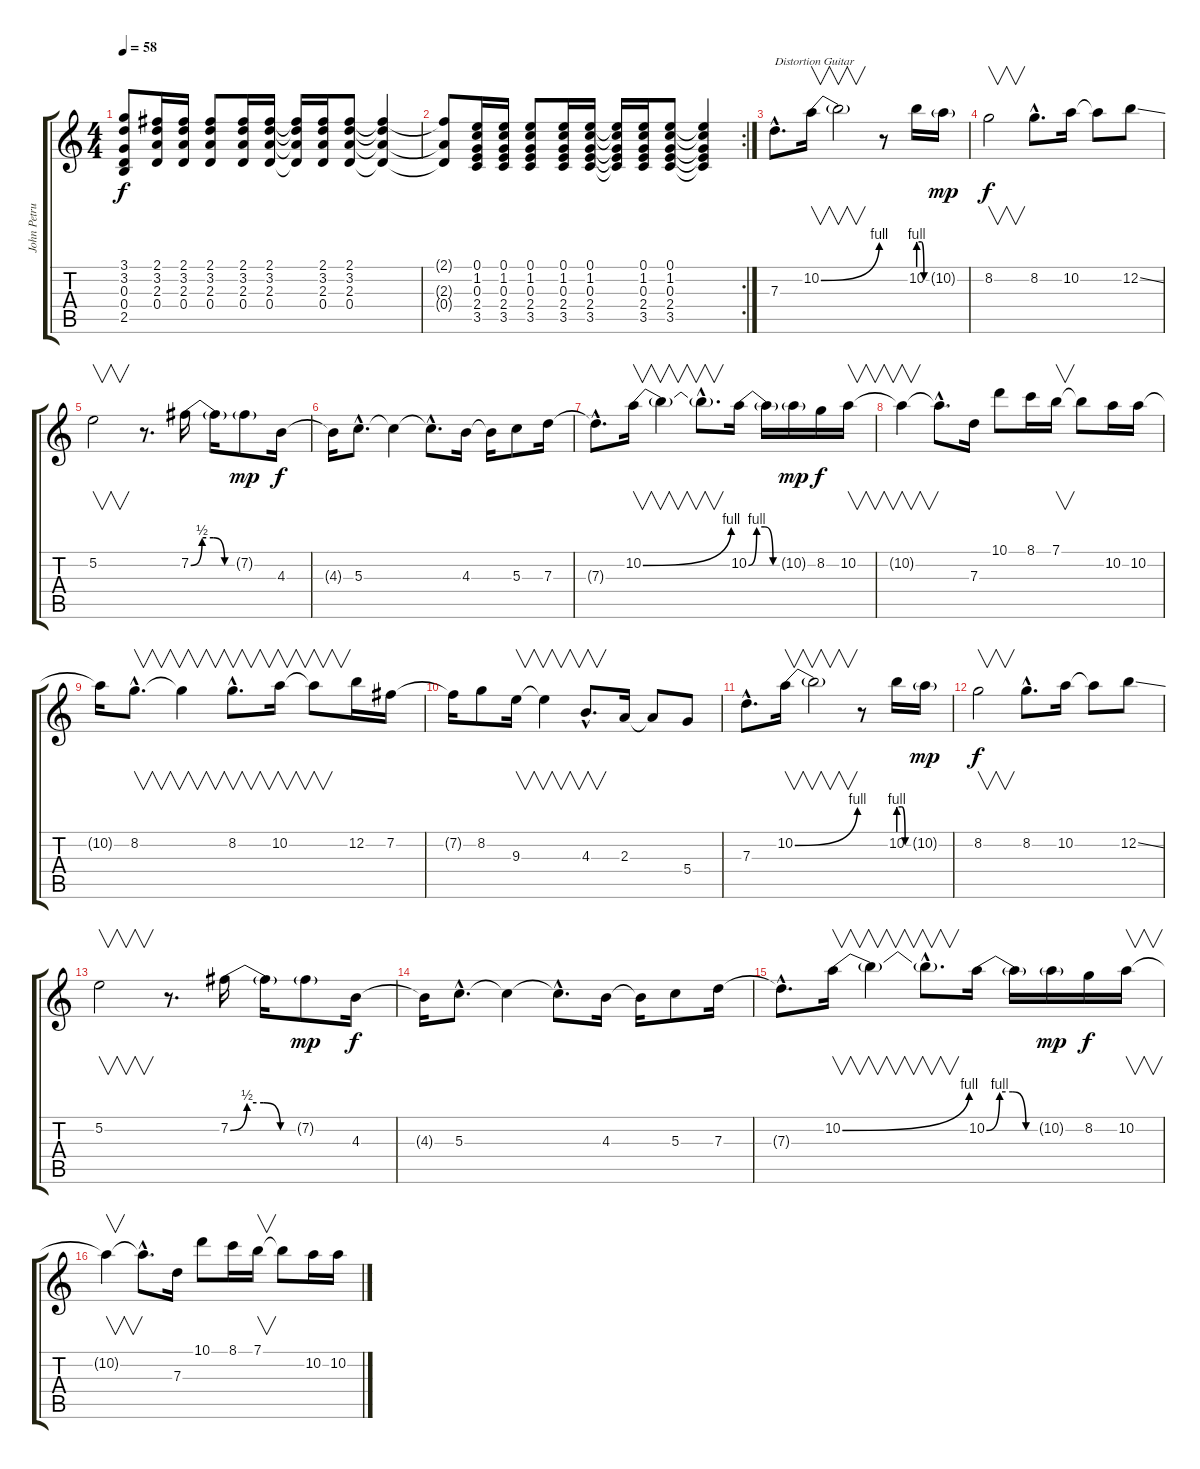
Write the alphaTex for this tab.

\track ("John Petrucci - 6 Strings Guitar" "John Petru") {instrument distortionguitar}
\staff {score tabs}
\tuning (E4 B3 G3 D3 A2 E2) {hide}
\ts (4 4)
\tempo 58
\clef g2
\ks c
(3.1{t} 3.2{t} 0.3{t} 0.4{t} 2.5{t}).8{dy f} (2.1 3.2 2.3 0.4).16 (2.1 3.2 2.3 0.4).16 (2.1 3.2 2.3 0.4).8 (2.1 3.2 2.3 0.4).16 (2.1 3.2 2.3 0.4).16 (2.1{t} 3.2{t} 2.3{t} 0.4{t}).16 (2.1 3.2 2.3 0.4).16 (2.1 3.2 2.3 0.4).8 (2.1{t} 3.2{t} 2.3{t} 0.4{t}).4 |
\rc 2
(2.1{t} 2.3{t} 0.4{t}).8 (0.1 1.2 0.3 2.4 3.5).16 (0.1 1.2 0.3 2.4 3.5).16 (0.1 1.2 0.3 2.4 3.5).8 (0.1 1.2 0.3 2.4 3.5).16 (0.1 1.2 0.3 2.4 3.5).16 (0.1{t} 1.2{t} 0.3{t} 2.4{t} 3.5{t}).16 (0.1 1.2 0.3 2.4 3.5).16 (0.1 1.2 0.3 2.4 3.5).8 (0.1{t} 1.2{t} 0.3{t} 2.4{t} 3.5{t}).4 |
7.3{hac}.8{d txt "Distortion Guitar" instrument distortionguitar} 10.2{be (bend 0 0 60 4)}.16{v} 10.2{t}.2{v} r.8 10.2{be (custom 0 4 20 4 40 0 60 0)}.16 10.2{g}.16{dy mp} |
8.2.2{v dy f} 8.2{hac}.8{d} 10.2.16 10.2{t}.8 12.2{ss}.8 |
5.2.2{v} r.8{d} 7.2{be (custom 0 0 15 2 30 2 45 0 60 0)}.16 7.2{t}.16 7.2{g}.8{dy mp} 4.3.16{dy f} |
4.3{t}.16 5.3{hac}.8{d} 5.3{t}.4 5.3{hac t}.8{d} 4.3.16 4.3{t}.16 5.3.8 7.3.16 |
7.3{hac t}.8{d} 10.2{be (bend 0 0 60 4)}.16{v} 10.2{t}.4{v} 10.2{hac t}.8{v d} 10.2{be (custom 0 0 15 4 30 4 45 0 60 0)}.16 10.2{t}.16 10.2{g}.16{dy mp} 8.2.16{dy f} 10.2.16{v} |
10.2{t}.4{v} 10.2{hac t}.8{d} 7.3.16 10.1.8 8.1.16 7.1.16{v} 7.1{t}.8 10.2.16 10.2.16 |
10.2{t}.16 8.2{hac}.8{v d} 8.2{t}.4{v} 8.2{hac}.8{v d} 10.2.16{v} 10.2{t}.8{v} 12.2.16 7.2.16 |
7.2{t}.16 8.2.8 9.3.16{v} 9.3{t}.4{v} 4.3{hac}.8{v d} 2.3.16 2.3{t}.8 5.4.8 |
7.3{hac}.8{d} 10.2{be (bend 0 0 60 4)}.16{v} 10.2{t}.2{v} r.8 10.2{be (custom 0 4 20 4 40 0 60 0)}.16 10.2{g}.16{dy mp} |
8.2.2{v dy f} 8.2{hac}.8{d} 10.2.16 10.2{t}.8 12.2{ss}.8 |
5.2.2{v} r.8{d} 7.2{be (custom 0 0 15 2 30 2 45 0 60 0)}.16 7.2{t}.16 7.2{g}.8{dy mp} 4.3.16{dy f} |
4.3{t}.16 5.3{hac}.8{d} 5.3{t}.4 5.3{hac t}.8{d} 4.3.16 4.3{t}.16 5.3.8 7.3.16 |
7.3{hac t}.8{d} 10.2{be (bend 0 0 60 4)}.16{v} 10.2{t}.4{v} 10.2{hac t}.8{v d} 10.2{be (custom 0 0 15 4 30 4 45 0 60 0)}.16 10.2{t}.16 10.2{g}.16{dy mp} 8.2.16{dy f} 10.2.16{v} |
10.2{t}.4{v} 10.2{hac t}.8{d} 7.3.16 10.1.8 8.1.16 7.1.16{v} 7.1{t}.8 10.2.16 10.2.16
